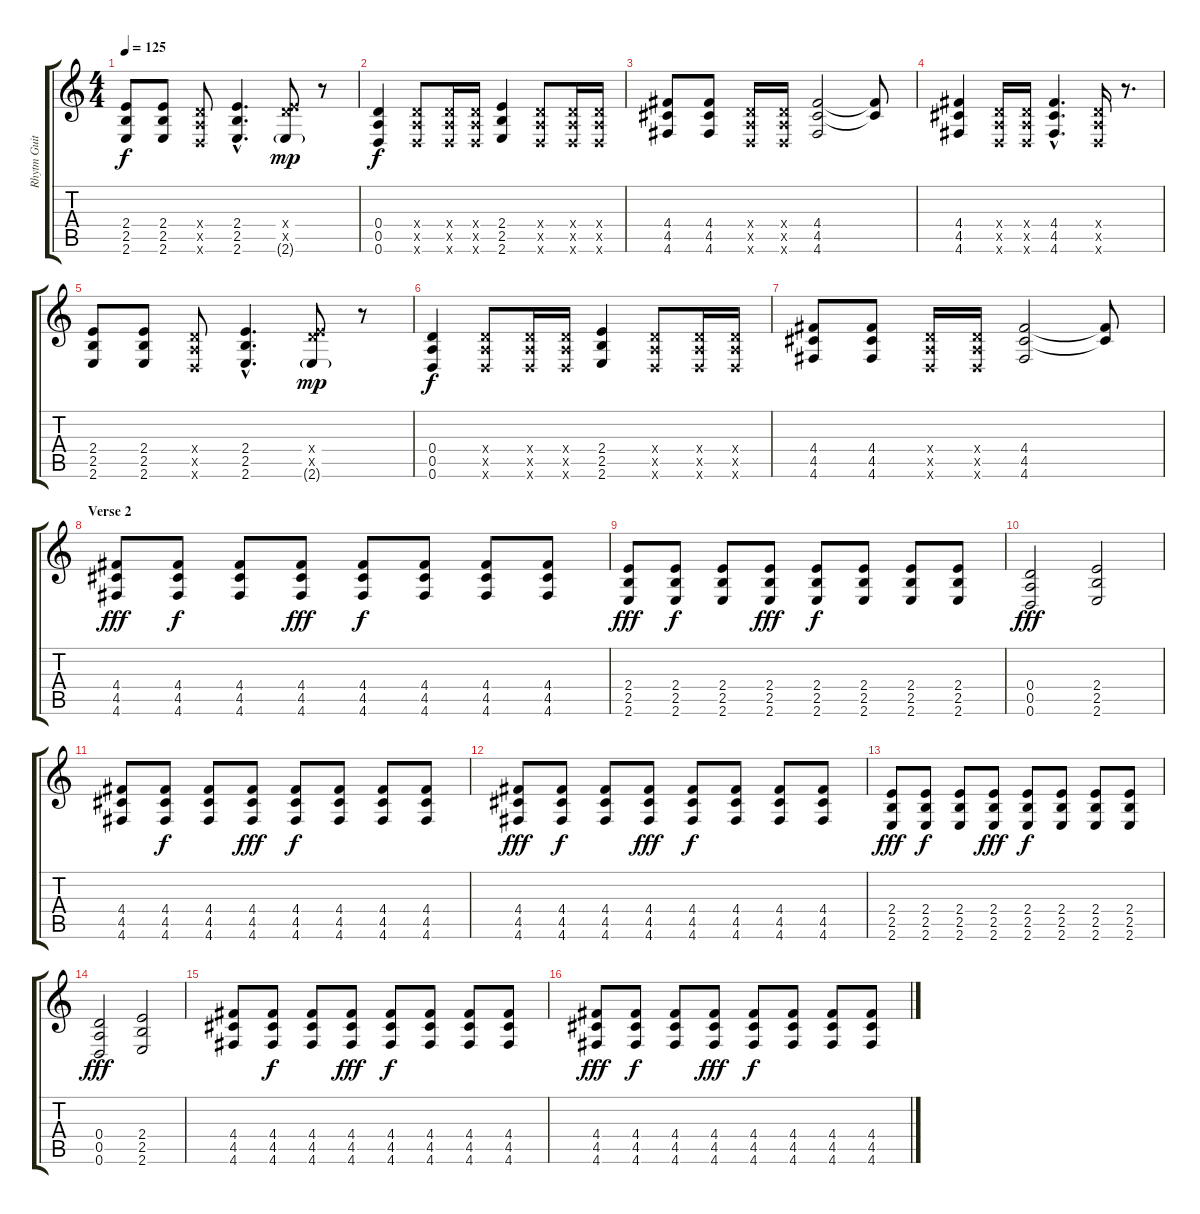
\track ("Rhytm Guitar" "Rhytm Guit") {instrument overdrivenguitar}
\staff {score tabs}
\tuning (E4 B3 G3 D3 A2 D2) {hide}
\ts (4 4)
\tempo 125
\clef g2
\ks c
(2.4 2.5 2.6).8{dy f} (2.4 2.5 2.6).8 (0.4{x} 0.5{x} 0.6{x}).8 (2.4{hac} 2.5{hac} 2.6{hac}).4{d} (0.4{x} 7.5{x} 2.6{g}).8{dy mp} r.8 |
(0.4 0.5 0.6).4{dy f} (0.4{x} 0.5{x} 0.6{x}).8 (0.4{x} 0.5{x} 0.6{x}).16 (0.4{x} 0.5{x} 0.6{x}).16 (2.4 2.5 2.6).4 (0.4{x} 0.5{x} 0.6{x}).8 (0.4{x} 0.5{x} 0.6{x}).16 (0.4{x} 0.5{x} 0.6{x}).16 |
(4.4 4.5 4.6).8 (4.4 4.5 4.6).8 (0.4{x} 0.5{x} 0.6{x}).16 (0.4{x} 0.5{x} 0.6{x}).16 (4.4 4.5 4.6).2 (4.4{t} 4.5{t}).8 |
(4.4 4.5 4.6).4 (0.4{x} 0.5{x} 0.6{x}).16 (0.4{x} 0.5{x} 0.6{x}).16 (4.4{hac} 4.5{hac} 4.6{hac}).4{d} (0.4{x} 0.5{x} 0.6{x}).16 r.8{d} |
(2.4 2.5 2.6).8 (2.4 2.5 2.6).8 (0.4{x} 0.5{x} 0.6{x}).8 (2.4{hac} 2.5{hac} 2.6{hac}).4{d} (0.4{x} 7.5{x} 2.6{g}).8{dy mp} r.8 |
(0.4 0.5 0.6).4{dy f} (0.4{x} 0.5{x} 0.6{x}).8 (0.4{x} 0.5{x} 0.6{x}).16 (0.4{x} 0.5{x} 0.6{x}).16 (2.4 2.5 2.6).4 (0.4{x} 0.5{x} 0.6{x}).8 (0.4{x} 0.5{x} 0.6{x}).16 (0.4{x} 0.5{x} 0.6{x}).16 |
(4.4 4.5 4.6).8 (4.4 4.5 4.6).8 (0.4{x} 0.5{x} 0.6{x}).16 (0.4{x} 0.5{x} 0.6{x}).16 (4.4 4.5 4.6).2 (4.4{t} 4.5{t}).8 |
\section ("" "Verse 2")
(4.4 4.5 4.6).8{dy fff} (4.4 4.5 4.6).8{dy f} (4.4 4.5 4.6).8 (4.4 4.5 4.6).8{dy fff} (4.4 4.5 4.6).8{dy f} (4.4 4.5 4.6).8 (4.4 4.5 4.6).8 (4.4 4.5 4.6).8 |
(2.4 2.5 2.6).8{dy fff} (2.4 2.5 2.6).8{dy f} (2.4 2.5 2.6).8 (2.4 2.5 2.6).8{dy fff} (2.4 2.5 2.6).8{dy f} (2.4 2.5 2.6).8 (2.4 2.5 2.6).8 (2.4 2.5 2.6).8 |
(0.4 0.5 0.6).2{dy fff} (2.4 2.5 2.6).2 |
(4.4 4.5 4.6).8 (4.4 4.5 4.6).8{dy f} (4.4 4.5 4.6).8 (4.4 4.5 4.6).8{dy fff} (4.4 4.5 4.6).8{dy f} (4.4 4.5 4.6).8 (4.4 4.5 4.6).8 (4.4 4.5 4.6).8 |
(4.4 4.5 4.6).8{dy fff} (4.4 4.5 4.6).8{dy f} (4.4 4.5 4.6).8 (4.4 4.5 4.6).8{dy fff} (4.4 4.5 4.6).8{dy f} (4.4 4.5 4.6).8 (4.4 4.5 4.6).8 (4.4 4.5 4.6).8 |
(2.4 2.5 2.6).8{dy fff} (2.4 2.5 2.6).8{dy f} (2.4 2.5 2.6).8 (2.4 2.5 2.6).8{dy fff} (2.4 2.5 2.6).8{dy f} (2.4 2.5 2.6).8 (2.4 2.5 2.6).8 (2.4 2.5 2.6).8 |
(0.4 0.5 0.6).2{dy fff} (2.4 2.5 2.6).2 |
(4.4 4.5 4.6).8 (4.4 4.5 4.6).8{dy f} (4.4 4.5 4.6).8 (4.4 4.5 4.6).8{dy fff} (4.4 4.5 4.6).8{dy f} (4.4 4.5 4.6).8 (4.4 4.5 4.6).8 (4.4 4.5 4.6).8 |
(4.4 4.5 4.6).8{dy fff} (4.4 4.5 4.6).8{dy f} (4.4 4.5 4.6).8 (4.4 4.5 4.6).8{dy fff} (4.4 4.5 4.6).8{dy f} (4.4 4.5 4.6).8 (4.4 4.5 4.6).8 (4.4 4.5 4.6).8
